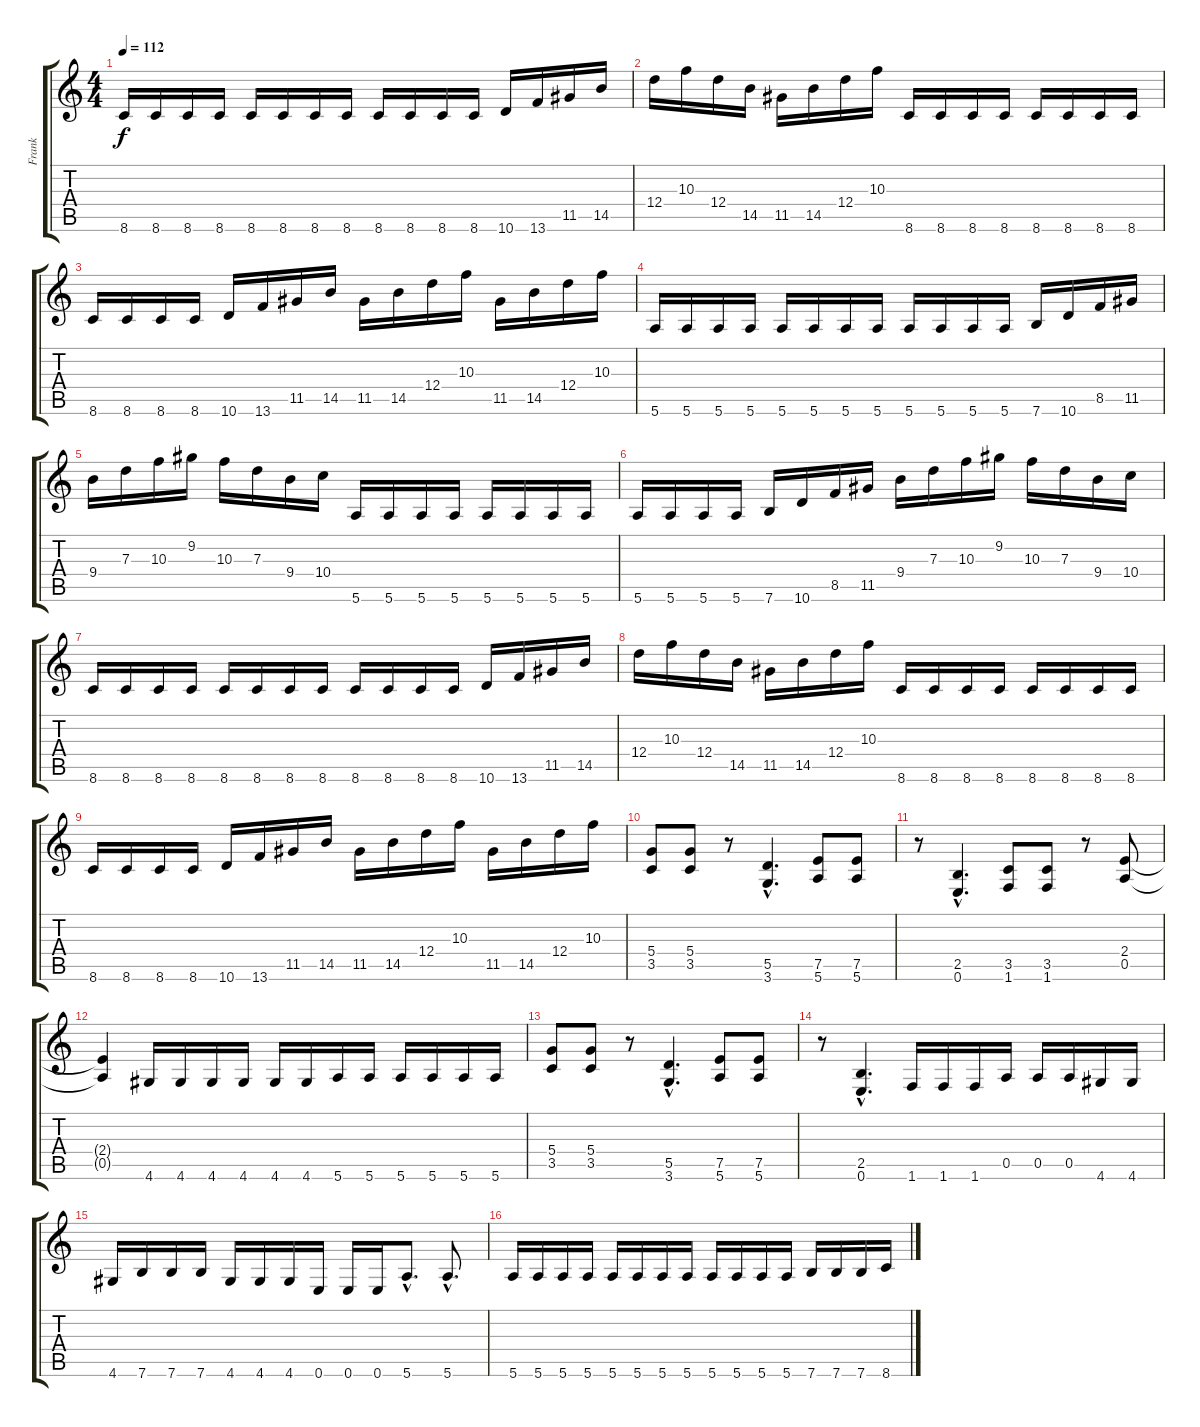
\track ("Frank" "Frank") {instrument distortionguitar}
\staff {score tabs}
\tuning (E4 B3 G3 D3 A2 E2) {hide}
\ts (4 4)
\tempo 112
\clef g2
\ks c
8.6.16{dy f} 8.6.16 8.6.16 8.6.16 8.6.16 8.6.16 8.6.16 8.6.16 8.6.16 8.6.16 8.6.16 8.6.16 10.6.16 13.6.16 11.5.16 14.5.16 |
12.4.16 10.3.16 12.4.16 14.5.16 11.5.16 14.5.16 12.4.16 10.3.16 8.6.16 8.6.16 8.6.16 8.6.16 8.6.16 8.6.16 8.6.16 8.6.16 |
8.6.16 8.6.16 8.6.16 8.6.16 10.6.16 13.6.16 11.5.16 14.5.16 11.5.16 14.5.16 12.4.16 10.3.16 11.5.16 14.5.16 12.4.16 10.3.16 |
5.6.16 5.6.16 5.6.16 5.6.16 5.6.16 5.6.16 5.6.16 5.6.16 5.6.16 5.6.16 5.6.16 5.6.16 7.6.16 10.6.16 8.5.16 11.5.16 |
9.4.16 7.3.16 10.3.16 9.2.16 10.3.16 7.3.16 9.4.16 10.4.16 5.6.16 5.6.16 5.6.16 5.6.16 5.6.16 5.6.16 5.6.16 5.6.16 |
5.6.16 5.6.16 5.6.16 5.6.16 7.6.16 10.6.16 8.5.16 11.5.16 9.4.16 7.3.16 10.3.16 9.2.16 10.3.16 7.3.16 9.4.16 10.4.16 |
8.6.16 8.6.16 8.6.16 8.6.16 8.6.16 8.6.16 8.6.16 8.6.16 8.6.16 8.6.16 8.6.16 8.6.16 10.6.16 13.6.16 11.5.16 14.5.16 |
12.4.16 10.3.16 12.4.16 14.5.16 11.5.16 14.5.16 12.4.16 10.3.16 8.6.16 8.6.16 8.6.16 8.6.16 8.6.16 8.6.16 8.6.16 8.6.16 |
8.6.16 8.6.16 8.6.16 8.6.16 10.6.16 13.6.16 11.5.16 14.5.16 11.5.16 14.5.16 12.4.16 10.3.16 11.5.16 14.5.16 12.4.16 10.3.16 |
(5.4 3.5).8 (5.4 3.5).8 r.8 (5.5{hac} 3.6{hac}).4{d} (7.5 5.6).8 (7.5 5.6).8 |
r.8 (2.5{hac} 0.6{hac}).4{d} (3.5 1.6).8 (3.5 1.6).8 r.8 (2.4 0.5).8 |
(2.4{t} 0.5{t}).4 4.6.16 4.6.16 4.6.16 4.6.16 4.6.16 4.6.16 5.6.16 5.6.16 5.6.16 5.6.16 5.6.16 5.6.16 |
(5.4 3.5).8 (5.4 3.5).8 r.8 (5.5{hac} 3.6{hac}).4{d} (7.5 5.6).8 (7.5 5.6).8 |
r.8 (2.5{hac} 0.6{hac}).4{d} 1.6.16 1.6.16 1.6.16 0.5.16 0.5.16 0.5.16 4.6.16 4.6.16 |
4.6.16 7.6.16 7.6.16 7.6.16 4.6.16 4.6.16 4.6.16 0.6.16 0.6.16 0.6.16 5.6{hac}.8{d} 5.6{hac}.8{d} |
5.6.16 5.6.16 5.6.16 5.6.16 5.6.16 5.6.16 5.6.16 5.6.16 5.6.16 5.6.16 5.6.16 5.6.16 7.6.16 7.6.16 7.6.16 8.6.16
